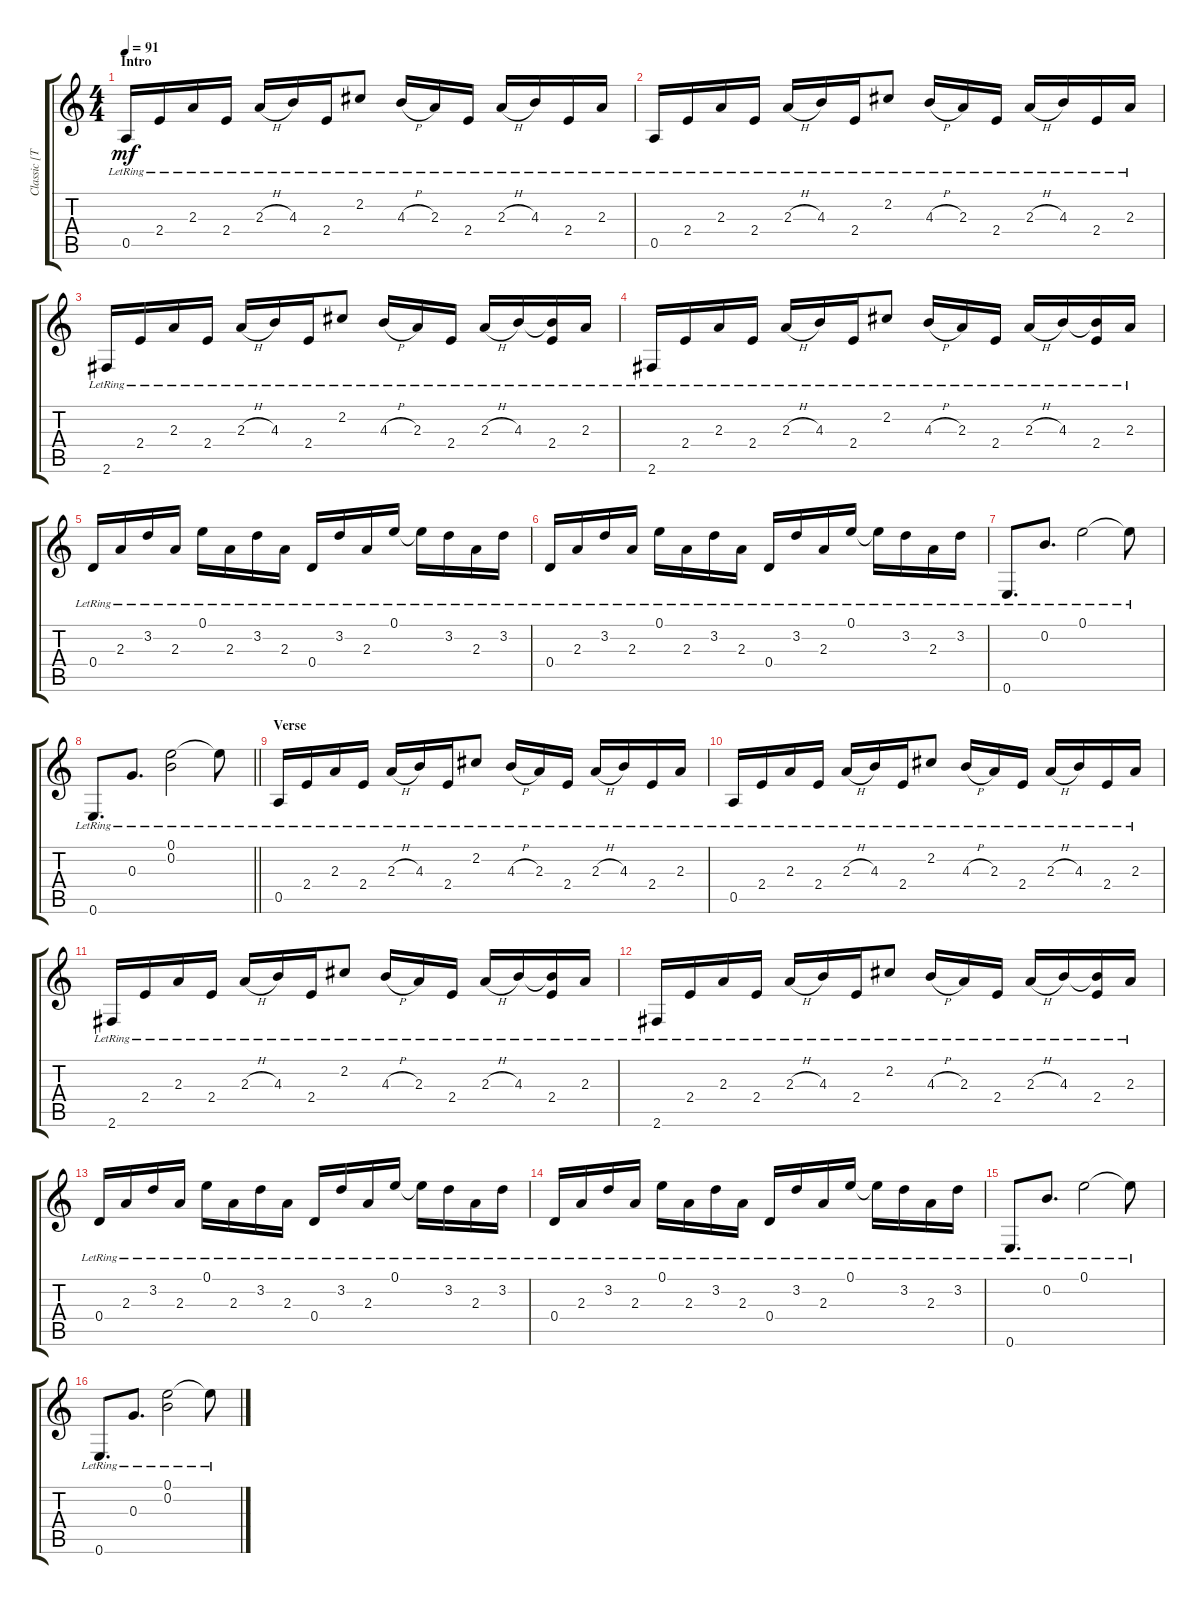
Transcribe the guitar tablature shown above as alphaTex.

\track ("Classic [Toru]" "Classic [T") {instrument acousticguitarsteel}
\staff {score tabs}
\tuning (E4 B3 G3 D3 A2 E2) {hide}
\ts (4 4)
\section ("" "Intro")
\tempo 91
\clef g2
\ks c
0.5{lr}.16{dy mf instrument acousticguitarsteel} 2.4{lr}.16 2.3{lr}.16 2.4{lr}.16 2.3{h lr}.16 4.3{lr}.16 2.4{lr}.16 2.2{lr}.8 4.3{h lr}.16 2.3{lr}.16 2.4{lr}.16 2.3{h lr}.16 4.3{lr}.16 2.4{lr}.16 2.3{lr}.16 |
0.5{lr}.16 2.4{lr}.16 2.3{lr}.16 2.4{lr}.16 2.3{h lr}.16 4.3{lr}.16 2.4{lr}.16 2.2{lr}.8 4.3{h lr}.16 2.3{lr}.16 2.4{lr}.16 2.3{h lr}.16 4.3{lr}.16 2.4{lr}.16 2.3{lr}.16 |
2.6{lr}.16 2.4{lr}.16 2.3{lr}.16 2.4{lr}.16 2.3{h lr}.16 4.3{lr}.16 2.4{lr}.16 2.2{lr}.8 4.3{h lr}.16 2.3{lr}.16 2.4{lr}.16 2.3{h lr}.16 4.3{lr}.16 (4.3{lr t} 2.4{lr}).16 2.3{lr}.16 |
2.6{lr}.16 2.4{lr}.16 2.3{lr}.16 2.4{lr}.16 2.3{h lr}.16 4.3{lr}.16 2.4{lr}.16 2.2{lr}.8 4.3{h lr}.16 2.3{lr}.16 2.4{lr}.16 2.3{h lr}.16 4.3{lr}.16 (4.3{lr t} 2.4{lr}).16 2.3{lr}.16 |
0.4{lr}.16 2.3{lr}.16 3.2{lr}.16 2.3{lr}.16 0.1{lr}.16 2.3{lr}.16 3.2{lr}.16 2.3{lr}.16 0.4{lr}.16 3.2{lr}.16 2.3{lr}.16 0.1{lr}.16 0.1{lr t}.16 3.2{lr}.16 2.3{lr}.16 3.2{lr}.16 |
0.4{lr}.16 2.3{lr}.16 3.2{lr}.16 2.3{lr}.16 0.1{lr}.16 2.3{lr}.16 3.2{lr}.16 2.3{lr}.16 0.4{lr}.16 3.2{lr}.16 2.3{lr}.16 0.1{lr}.16 0.1{lr t}.16 3.2{lr}.16 2.3{lr}.16 3.2{lr}.16 |
0.6{lr}.8{d} 0.2{lr}.8{d} 0.1{lr}.2 0.1{lr t}.8 |
\barLineRight lightlight
0.6{lr}.8{d} 0.3{lr}.8{d} (0.1{lr} 0.2{lr}).2 0.1{lr t}.8 |
\section ("" "Verse")
0.5{lr}.16 2.4{lr}.16 2.3{lr}.16 2.4{lr}.16 2.3{h lr}.16 4.3{lr}.16 2.4{lr}.16 2.2{lr}.8 4.3{h lr}.16 2.3{lr}.16 2.4{lr}.16 2.3{h lr}.16 4.3{lr}.16 2.4{lr}.16 2.3{lr}.16 |
0.5{lr}.16 2.4{lr}.16 2.3{lr}.16 2.4{lr}.16 2.3{h lr}.16 4.3{lr}.16 2.4{lr}.16 2.2{lr}.8 4.3{h lr}.16 2.3{lr}.16 2.4{lr}.16 2.3{h lr}.16 4.3{lr}.16 2.4{lr}.16 2.3{lr}.16 |
2.6{lr}.16 2.4{lr}.16 2.3{lr}.16 2.4{lr}.16 2.3{h lr}.16 4.3{lr}.16 2.4{lr}.16 2.2{lr}.8 4.3{h lr}.16 2.3{lr}.16 2.4{lr}.16 2.3{h lr}.16 4.3{lr}.16 (4.3{lr t} 2.4{lr}).16 2.3{lr}.16 |
2.6{lr}.16 2.4{lr}.16 2.3{lr}.16 2.4{lr}.16 2.3{h lr}.16 4.3{lr}.16 2.4{lr}.16 2.2{lr}.8 4.3{h lr}.16 2.3{lr}.16 2.4{lr}.16 2.3{h lr}.16 4.3{lr}.16 (4.3{lr t} 2.4{lr}).16 2.3{lr}.16 |
0.4{lr}.16 2.3{lr}.16 3.2{lr}.16 2.3{lr}.16 0.1{lr}.16 2.3{lr}.16 3.2{lr}.16 2.3{lr}.16 0.4{lr}.16 3.2{lr}.16 2.3{lr}.16 0.1{lr}.16 0.1{lr t}.16 3.2{lr}.16 2.3{lr}.16 3.2{lr}.16 |
0.4{lr}.16 2.3{lr}.16 3.2{lr}.16 2.3{lr}.16 0.1{lr}.16 2.3{lr}.16 3.2{lr}.16 2.3{lr}.16 0.4{lr}.16 3.2{lr}.16 2.3{lr}.16 0.1{lr}.16 0.1{lr t}.16 3.2{lr}.16 2.3{lr}.16 3.2{lr}.16 |
0.6{lr}.8{d} 0.2{lr}.8{d} 0.1{lr}.2 0.1{lr t}.8 |
0.6{lr}.8{d} 0.3{lr}.8{d} (0.1{lr} 0.2{lr}).2 0.1{lr t}.8
